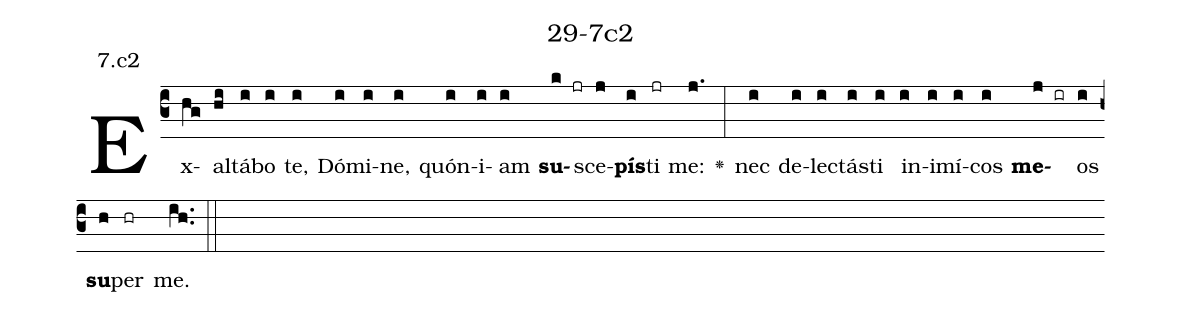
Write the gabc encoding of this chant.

name: 29-7c2;
annotation: 7.c2;
%%
(c3)Ex(hg)al(hi)tá(i)bo(i) te,(i) Dó(i)mi(i)ne,(i) quón(i)i(i)am(i) <b>su</b>(k jr)sce(j)<b>pís</b>(i)ti(jr) me:(j.) <v>\greheightstar</v>(:) nec(i) de(i)lec(i)tás(i)ti(i) in(i)i(i)mí(i)cos(i) <b>me</b>(j ir)os(i) <b>su</b>(h)per(hr) me.(ih..) (::)


%E(i) u(i) o(j) u(i) a(h) e.(ih..) (::)
